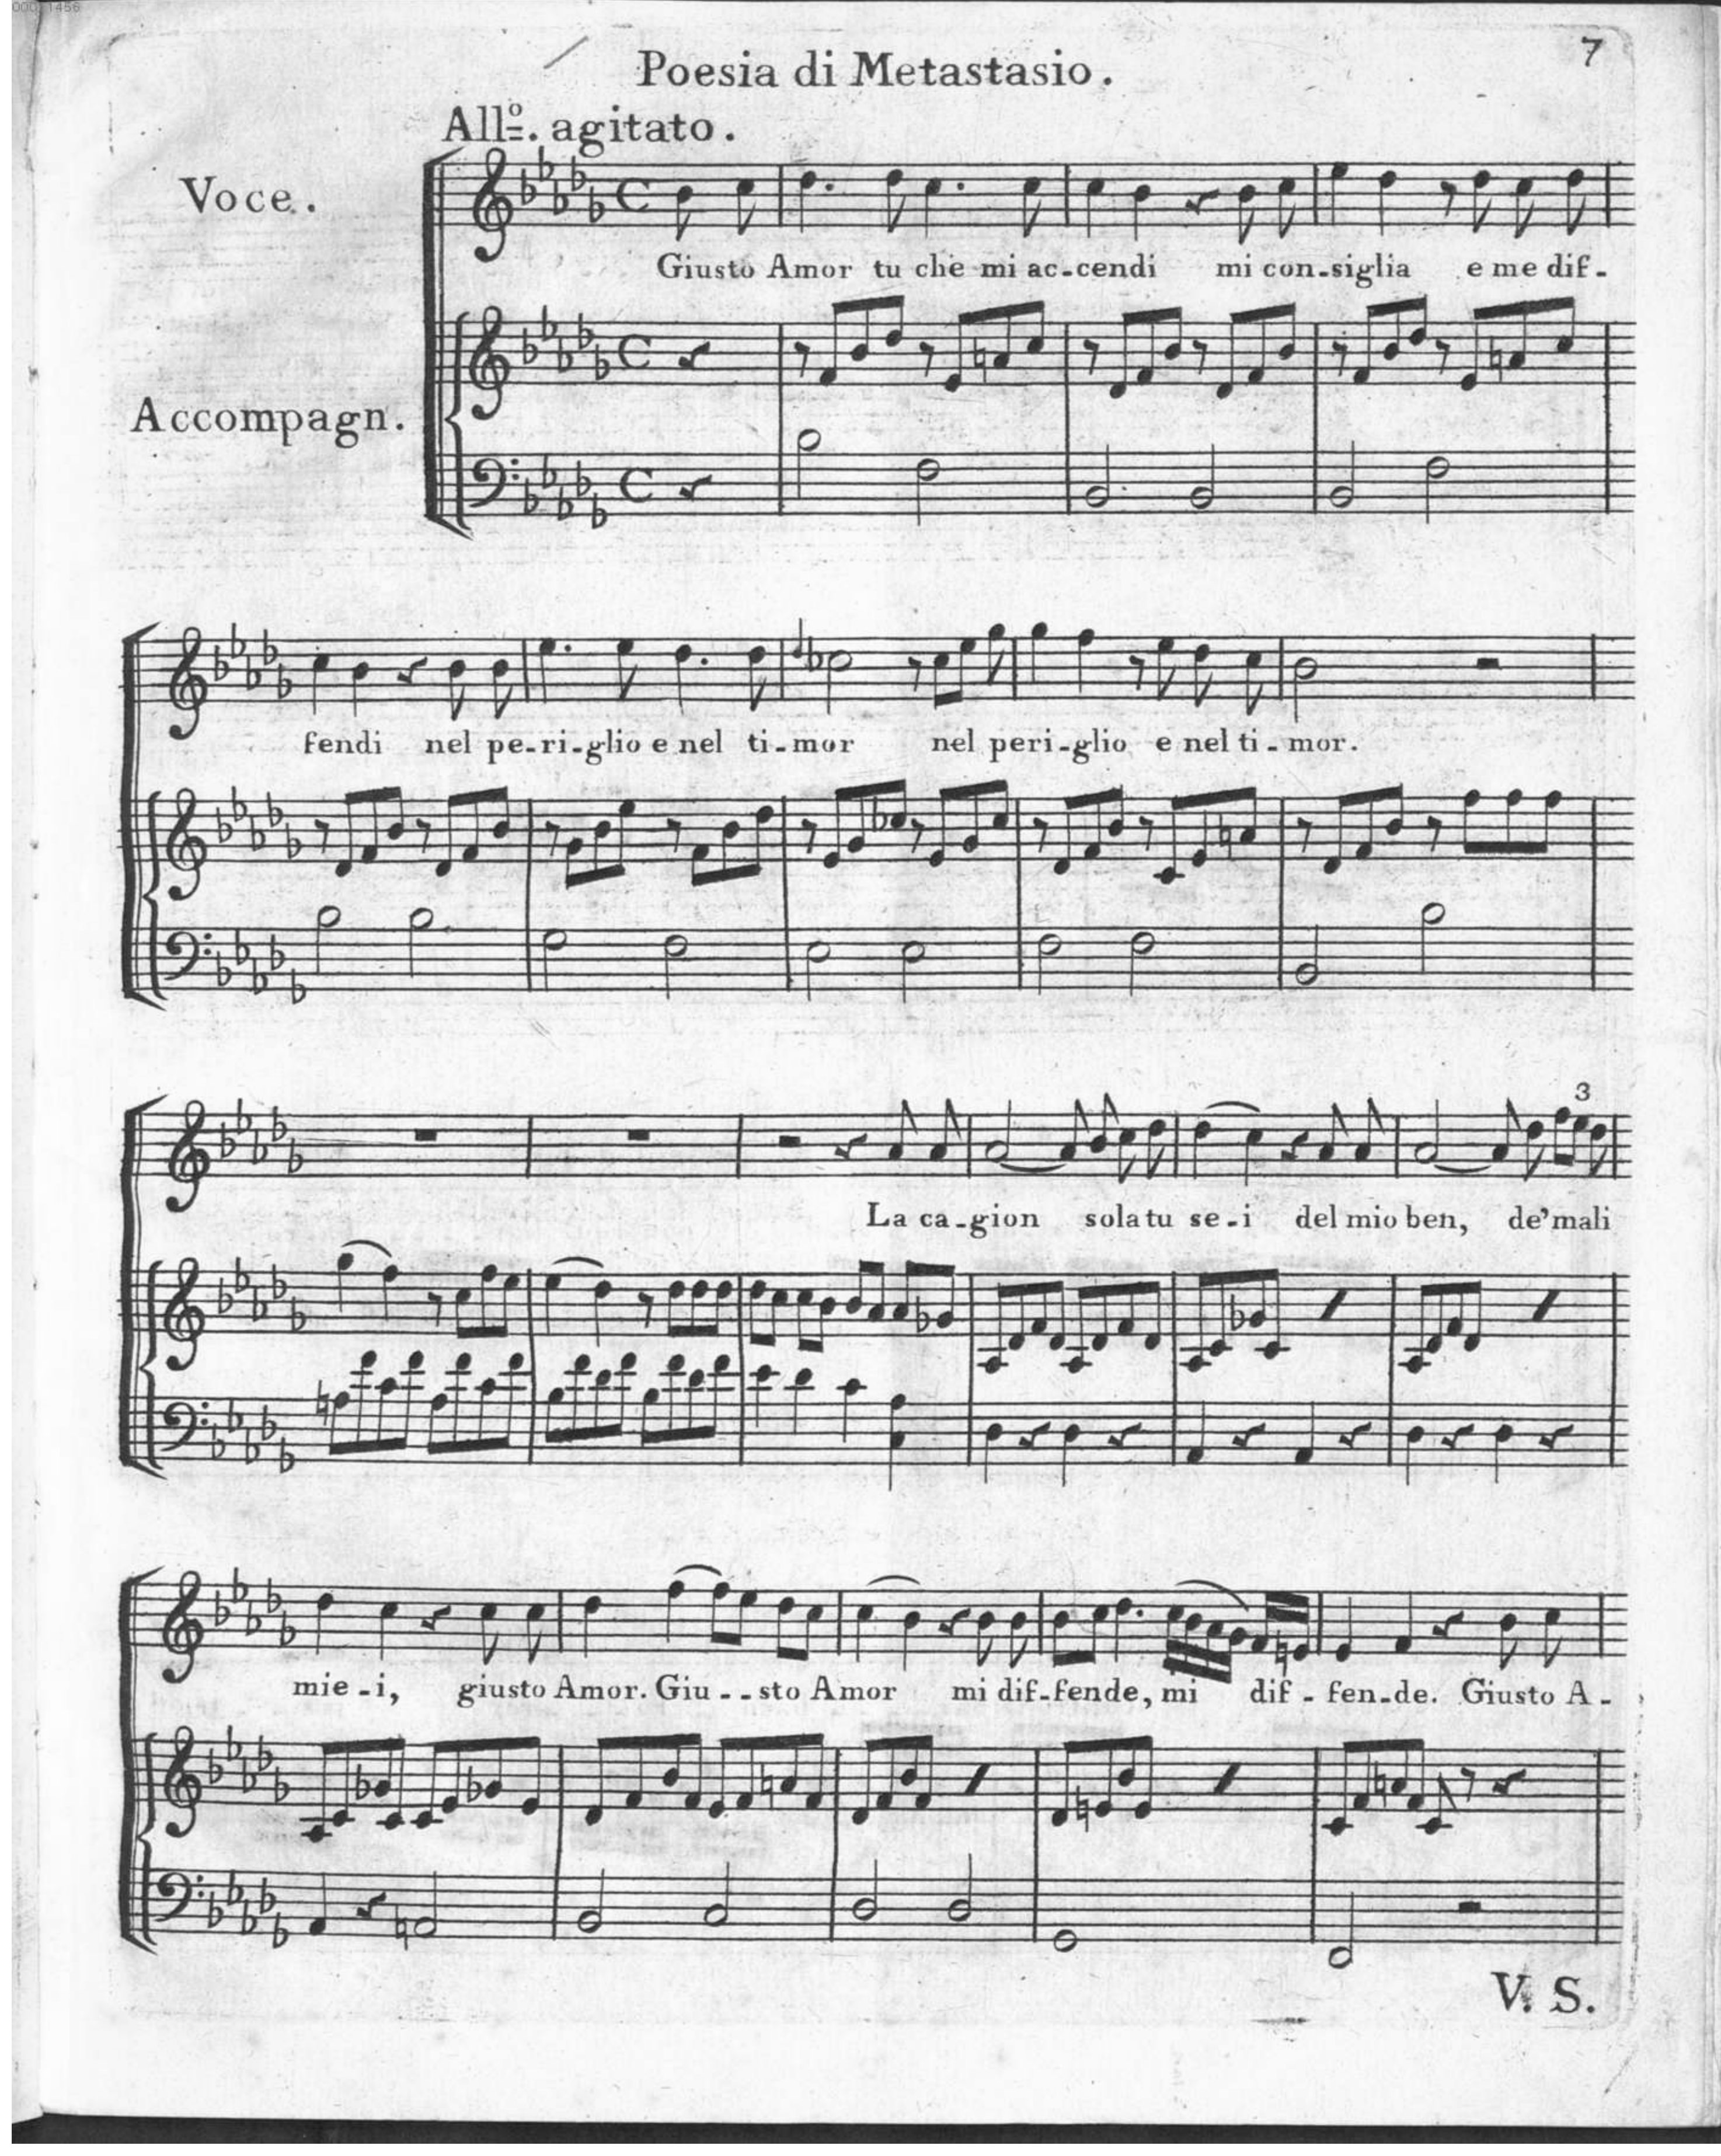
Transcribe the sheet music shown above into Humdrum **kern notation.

**kern	**kern	**kern	**text
*part2	*part2	*part1	*part1
*staff3	*staff2	*staff1	*staff1
*I"Piano	*	*I"Voice	*
*I'Pno	*	*	*
*clefF4	*clefG2	*clefG2	*
*k[b-e-a-d-g-]	*k[b-e-a-d-g-]	*k[b-e-a-d-g-]	*
*M4/4	*M4/4	*M4/4	*
*met(c)	*met(c)	*met(c)	*
=1	=1	=1	=1
!	!	!LO:TX:a:B:t=Allegro agitato	!
4r	4r	8b-\	Giu-
.	.	8cc\	-sto A-
=2	=2	=2	=2
2B-\	8r	4.dd-\	-mor
.	8f/L	.	.
.	8b-/	.	.
.	8dd-/J	8dd-\	tu
2F\	8r	4.cc\	che
.	8e-/L	.	.
.	8an/	.	.
.	8cc/J	8cc\	mi ac-
=3	=3	=3	=3
2BB-/	8r	4cc\	-cen-
.	8d-/L	.	.
.	8f/	4b-\	-di
.	8b-/J	.	.
2BB-/	8r	4r	.
.	8d-/L	.	.
.	8f/	8b-\	mi
.	8b-/J	8cc\	con-
=4	=4	=4	=4
2BB-/	8r	4ee-\	-si-
.	8f/L	.	.
.	8b-/	4dd-\	-glia
.	8dd-/J	.	.
2F\	8r	8r	.
.	8e-/L	8dd-\	e
.	8an/	8cc\	me
.	8cc/J	8dd-\	dif-
=5	=5	=5	=5
2B-\	8r	4cc\	-fen-
.	8d-/L	.	.
.	8f/	4b-\	-di
.	8b-/J	.	.
2B-\	8r	4r	.
.	8d-/L	.	.
.	8f/	8b-\	nel
.	8b-/J	8b-\	pe-
=6	=6	=6	=6
2G-\	8r	4.ee-\	-ri-
.	8g-\L	.	.
.	8b-\	.	.
.	8ee-\J	8ee-\	-glio
2F\	8r	4.dd-\	e nel
.	8f\L	.	.
.	8b-\	.	.
.	8dd-\J	8dd-\	ti-
=7	=7	=7	=7
.	.	4qdd-/	.
2E-\	8r	2cc-X\	-mor
.	8e-/L	.	.
.	8g-/	.	.
.	8cc-X/J	.	.
2E-\	8r	8r	.
.	8e-/L	8cc-\L	nel
.	8g-/	8ee-\J	.
.	8cc-/J	8gg-\	pe-
=8	=8	=8	=8
2F\	8r	4gg-\	-ri-
.	8d-/L	.	.
.	8f/	4ff\	-glio
.	8b-/J	.	.
2F\	8r	8r	.
.	8c/L	8ee-\	e
.	8e-/	8dd-\	nel
.	8an/J	8cc\	ti-
=9	=9	=9	=9
2BB-/	8r	2b-\	-mor.
.	8d-/L	.	.
.	8f/	.	.
.	8b-/J	.	.
2B-\	8r	2r	.
.	8ff\L	.	.
.	8ff\	.	.
.	8ff\J	.	.
=10	=10	=10	=10
8An\L	(4gg-\	1r	.
8f\	.	.	.
8c\	4ff\)	.	.
8f\J	.	.	.
8A\L	8r	.	.
8f\	8cc\L	.	.
8c\	8ff\	.	.
8f\J	8ee-\J	.	.
=11	=11	=11	=11
8B-\L	(4ee-\	1r	.
8f\	.	.	.
8d-\	4dd-\)	.	.
8f\J	.	.	.
8B-\L	8r	.	.
8f\	8dd-\L	.	.
8d-\	8dd-\	.	.
8f\J	8dd-\J	.	.
=12	=12	=12	=12
4e-\	8dd-\L	2r	.
.	8cc\J	.	.
4d-\	8cc\L	.	.
.	8b-\J	.	.
4c\	8b-/L	4r	.
.	8a-/J	.	.
4C\ 4A-\	8a-/L	8a-/	La
.	8g-X/J	8a-/	ca-
=13	=13	=13	=13
4D-\	8A-/L	[2a-/	-gion
.	8d-/	.	.
4r	8f/	.	.
.	8d-/J	.	.
4D-\	8A-/L	8a-/]	.
.	8d-/	8b-/	so-
4r	8f/	8cc\	-la
.	8d-/J	8dd-\	tu
=14	=14	=14	=14
4AA-/	8A-/L	(4dd-\	se-
.	8c/	.	.
4r	8g-X/	4cc\)	-i
.	8c/J	.	.
4AA-/	8A-/L	4r	.
.	8c/	.	.
4r	8g-/	8a-/	del
.	8c/J	8a-/	mio
=15	=15	=15	=15
4D-\	8A-/L	[2a-/	ben,
.	8d-/	.	.
4r	8f/	.	.
.	8d-/J	.	.
4D-\	8A-/L	8a-/]	.
.	8d-/	8dd-\	de'
*	*	*Xbrackettup	*
4r	8f/	12ff\L	ma-
.	.	12ee-\J	.
.	8d-/J	.	.
.	.	12dd-\	-li
=16	=16	=16	=16
4AA-/	8A-/L	4dd-\	mie-
.	8c/	.	.
4r	8g-X/	4cc\	-i,
.	8c/J	.	.
2AAn/	8c/L	4r	.
.	8e-/	.	.
.	8g-/	8cc\	giu-
.	8e-/J	8cc\	-sto A-
=17	=17	=17	=17
2BB-/	8d-/L	4dd-\	-mor
.	8f/	.	.
.	8b-/	[4ff\	Giu-
.	8f/J	.	.
2C/	8e-/L	8ff\L]	.
.	8f/	8ee-\J	.
.	8an/	8dd-\L	-sto
.	8f/J	8cc\J	A-
=18	=18	=18	=18
2D-/	8d-/L	(4cc\	-mor
.	8f/	.	.
.	8b-/	4b-\)	.
.	8f/J	.	.
2D-/	8d-/L	4r	.
.	8f/	.	.
.	8b-/	8b-\	mi
.	8f/J	8b-\	dif-
=19	=19	=19	=19
1GG-	8d-/L	8b-\L	-fen-
.	8en/	8cc\J	.
.	8b-/	4.dd-\	-de,
.	8e/J	.	.
.	8d-/L	.	.
.	8e/	(16cc\LL	mi
.	.	16b-\	.
.	8b-/	16a-\	.
.	.	16g-\JJ)	.
.	8e/J	16f/LL	dif-
.	.	16en/JJ	.
=20	=20	=20	=20
2FF/	8c/L	4e-/	-fen-
.	8f/	.	.
.	8an/	4f/	-de.
.	8f/J	.	.
!LO:TX:i:t=V.S.	!	!	!
2r	8c/	4r	.
.	8r	.	.
.	4r	8b-\	Giu-
.	.	8cc\	-sto A-
=	=	=	=
*-	*-	*-	*-
